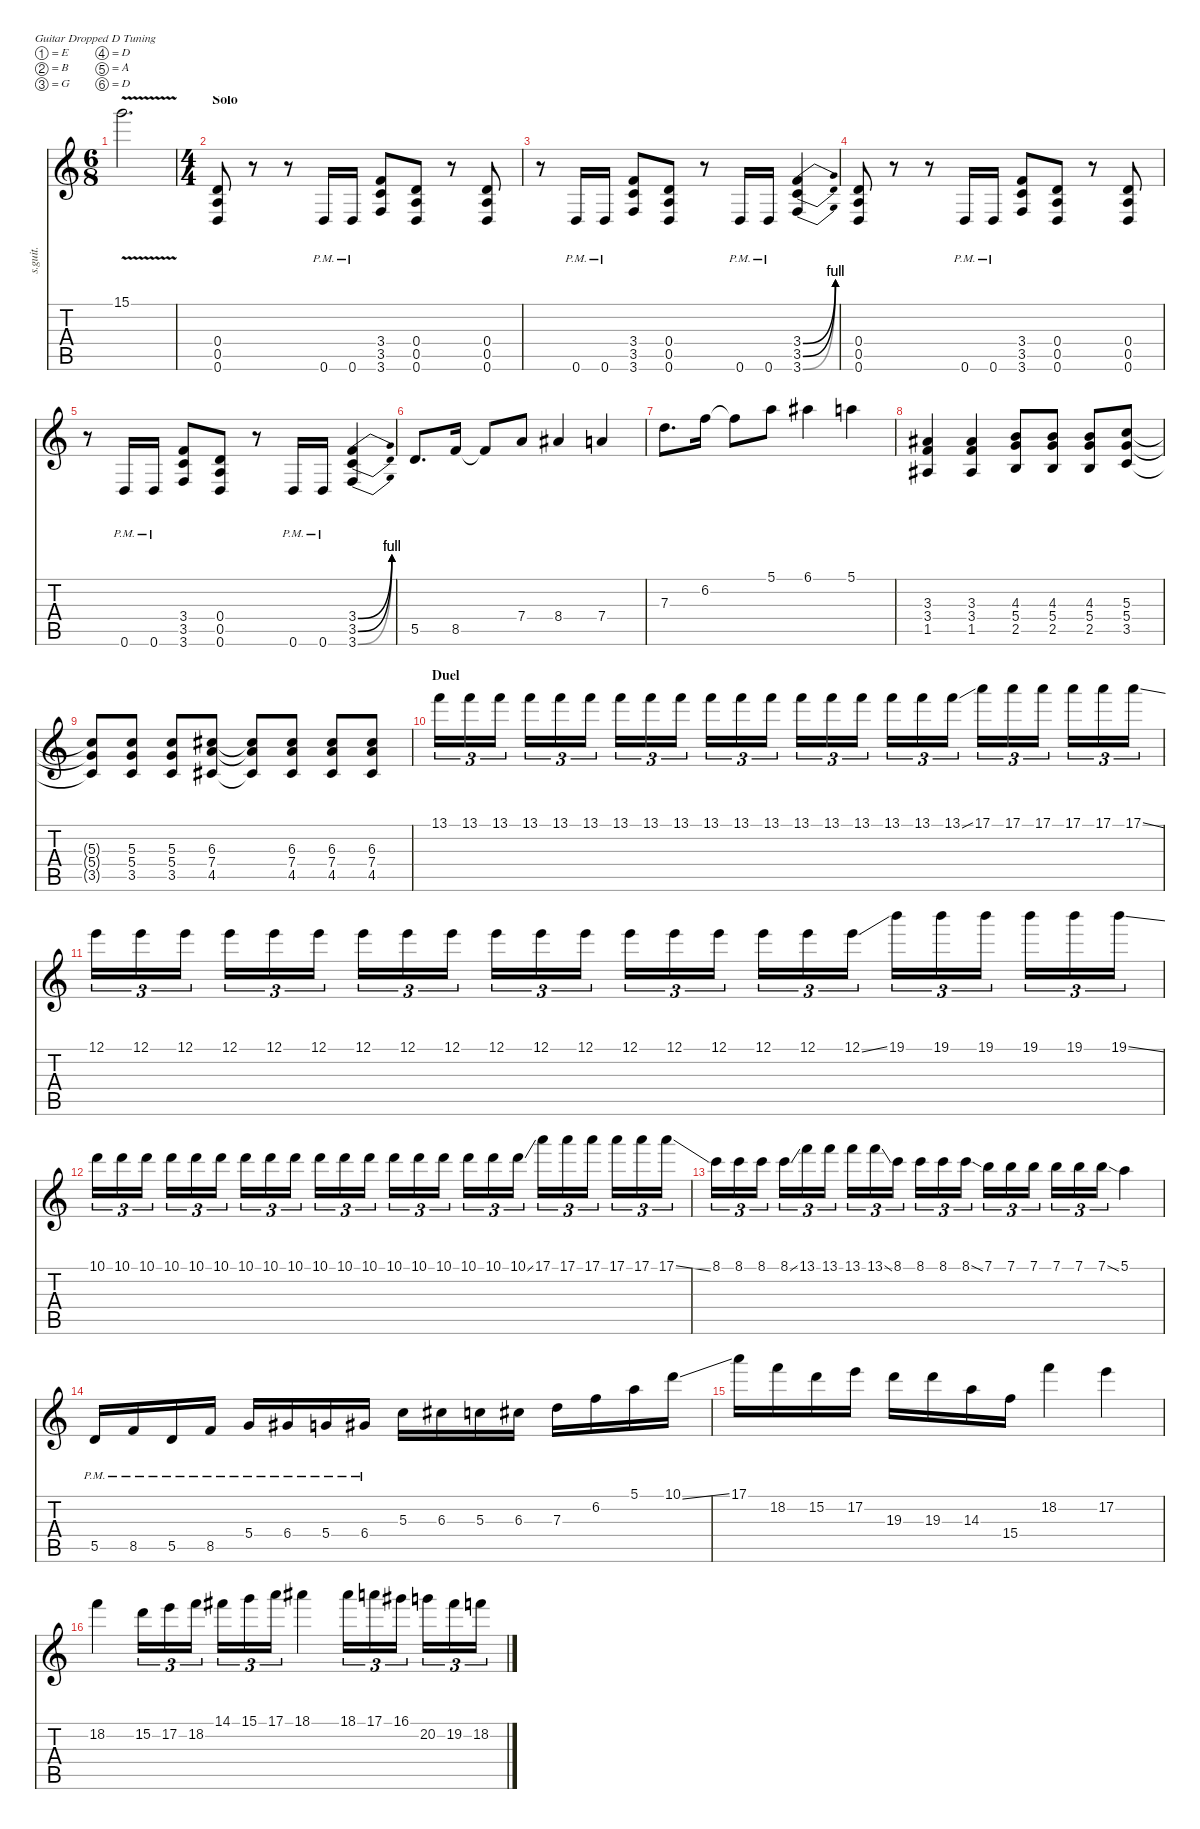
\defaultSystemsLayout 4
\hideDynamics
\bracketExtendMode nobrackets
\track ("Rhythm - Zacky Vengeance" "s.guit.") {instrument distortionguitar}
\staff {score tabs}
\tuning (E4 B3 G3 D3 A2 D2)
\ts (6 8)
\tempo (130 hide)
\clef g2
\ks c
15.1{v}.2{d lyrics (0 "") lyrics (1 "") lyrics (2 "") lyrics (3 "") lyrics (4 "") dy f} |
\ts (4 4)
\beaming (8 2 2 2 2)
\section ("" "Solo")
(0.4 0.5 0.6).8{lyrics (0 "") lyrics (1 "") lyrics (2 "") lyrics (3 "") lyrics (4 "")} r.8 r.8 0.6{pm}.16{lyrics (0 "") lyrics (1 "") lyrics (2 "") lyrics (3 "") lyrics (4 "")} 0.6{pm}.16{lyrics (0 "") lyrics (1 "") lyrics (2 "") lyrics (3 "") lyrics (4 "")} (3.4 3.5 3.6).8{lyrics (0 "") lyrics (1 "") lyrics (2 "") lyrics (3 "") lyrics (4 "")} (0.4 0.5 0.6).8{lyrics (0 "") lyrics (1 "") lyrics (2 "") lyrics (3 "") lyrics (4 "")} r.8 (0.4 0.5 0.6).8{lyrics (0 "") lyrics (1 "") lyrics (2 "") lyrics (3 "") lyrics (4 "")} |
r.8 0.6{pm}.16{lyrics (0 "") lyrics (1 "") lyrics (2 "") lyrics (3 "") lyrics (4 "")} 0.6{pm}.16{lyrics (0 "") lyrics (1 "") lyrics (2 "") lyrics (3 "") lyrics (4 "")} (3.4 3.5 3.6).8{lyrics (0 "") lyrics (1 "") lyrics (2 "") lyrics (3 "") lyrics (4 "")} (0.4 0.5 0.6).8{lyrics (0 "") lyrics (1 "") lyrics (2 "") lyrics (3 "") lyrics (4 "")} r.8 0.6{pm}.16{lyrics (0 "") lyrics (1 "") lyrics (2 "") lyrics (3 "") lyrics (4 "")} 0.6{pm}.16{lyrics (0 "") lyrics (1 "") lyrics (2 "") lyrics (3 "") lyrics (4 "")} (3.4{be (bend 0 0 60 4)} 3.5{be (bend 0 0 60 4)} 3.6{be (bend 0 0 60 4)}).4{lyrics (0 "") lyrics (1 "") lyrics (2 "") lyrics (3 "") lyrics (4 "")} |
(0.4 0.5 0.6).8{lyrics (0 "") lyrics (1 "") lyrics (2 "") lyrics (3 "") lyrics (4 "")} r.8 r.8 0.6{pm}.16{lyrics (0 "") lyrics (1 "") lyrics (2 "") lyrics (3 "") lyrics (4 "")} 0.6{pm}.16{lyrics (0 "") lyrics (1 "") lyrics (2 "") lyrics (3 "") lyrics (4 "")} (3.4 3.5 3.6).8{lyrics (0 "") lyrics (1 "") lyrics (2 "") lyrics (3 "") lyrics (4 "")} (0.4 0.5 0.6).8{lyrics (0 "") lyrics (1 "") lyrics (2 "") lyrics (3 "") lyrics (4 "")} r.8 (0.4 0.5 0.6).8{lyrics (0 "") lyrics (1 "") lyrics (2 "") lyrics (3 "") lyrics (4 "")} |
r.8 0.6{pm}.16{lyrics (0 "") lyrics (1 "") lyrics (2 "") lyrics (3 "") lyrics (4 "")} 0.6{pm}.16{lyrics (0 "") lyrics (1 "") lyrics (2 "") lyrics (3 "") lyrics (4 "")} (3.4 3.5 3.6).8{lyrics (0 "") lyrics (1 "") lyrics (2 "") lyrics (3 "") lyrics (4 "")} (0.4 0.5 0.6).8{lyrics (0 "") lyrics (1 "") lyrics (2 "") lyrics (3 "") lyrics (4 "")} r.8 0.6{pm}.16{lyrics (0 "") lyrics (1 "") lyrics (2 "") lyrics (3 "") lyrics (4 "")} 0.6{pm}.16{lyrics (0 "") lyrics (1 "") lyrics (2 "") lyrics (3 "") lyrics (4 "")} (3.4{be (bend 0 0 60 4)} 3.5{be (bend 0 0 60 4)} 3.6{be (bend 0 0 60 4)}).4{lyrics (0 "") lyrics (1 "") lyrics (2 "") lyrics (3 "") lyrics (4 "")} |
5.5.8{d lyrics (0 "") lyrics (1 "") lyrics (2 "") lyrics (3 "") lyrics (4 "")} 8.5.16{lyrics (0 "") lyrics (1 "") lyrics (2 "") lyrics (3 "") lyrics (4 "")} 8.5{t}.8{lyrics (0 "") lyrics (1 "") lyrics (2 "") lyrics (3 "") lyrics (4 "")} 7.4.8{lyrics (0 "") lyrics (1 "") lyrics (2 "") lyrics (3 "") lyrics (4 "")} 8.4{acc #}.4{lyrics (0 "") lyrics (1 "") lyrics (2 "") lyrics (3 "") lyrics (4 "")} 7.4.4{lyrics (0 "") lyrics (1 "") lyrics (2 "") lyrics (3 "") lyrics (4 "")} |
7.3.8{d lyrics (0 "") lyrics (1 "") lyrics (2 "") lyrics (3 "") lyrics (4 "")} 6.2.16{lyrics (0 "") lyrics (1 "") lyrics (2 "") lyrics (3 "") lyrics (4 "")} 6.2{t}.8{lyrics (0 "") lyrics (1 "") lyrics (2 "") lyrics (3 "") lyrics (4 "")} 5.1.8{lyrics (0 "") lyrics (1 "") lyrics (2 "") lyrics (3 "") lyrics (4 "")} 6.1{acc #}.4{lyrics (0 "") lyrics (1 "") lyrics (2 "") lyrics (3 "") lyrics (4 "")} 5.1.4{lyrics (0 "") lyrics (1 "") lyrics (2 "") lyrics (3 "") lyrics (4 "")} |
(3.3{acc #} 3.4 1.5{acc #}).4{lyrics (0 "") lyrics (1 "") lyrics (2 "") lyrics (3 "") lyrics (4 "")} (3.3{acc #} 3.4 1.5{acc #}).4{lyrics (0 "") lyrics (1 "") lyrics (2 "") lyrics (3 "") lyrics (4 "")} (4.3 5.4 2.5).8{lyrics (0 "") lyrics (1 "") lyrics (2 "") lyrics (3 "") lyrics (4 "")} (4.3 5.4 2.5).8{lyrics (0 "") lyrics (1 "") lyrics (2 "") lyrics (3 "") lyrics (4 "")} (4.3 5.4 2.5).8{lyrics (0 "") lyrics (1 "") lyrics (2 "") lyrics (3 "") lyrics (4 "")} (5.3 5.4 3.5).8{lyrics (0 "") lyrics (1 "") lyrics (2 "") lyrics (3 "") lyrics (4 "")} |
(5.3{t} 5.4{t} 3.5{t}).8{lyrics (0 "") lyrics (1 "") lyrics (2 "") lyrics (3 "") lyrics (4 "")} (5.3 5.4 3.5).8{lyrics (0 "") lyrics (1 "") lyrics (2 "") lyrics (3 "") lyrics (4 "")} (5.3 5.4 3.5).8{lyrics (0 "") lyrics (1 "") lyrics (2 "") lyrics (3 "") lyrics (4 "")} (6.3{acc #} 7.4 4.5{acc #}).8{lyrics (0 "") lyrics (1 "") lyrics (2 "") lyrics (3 "") lyrics (4 "")} (6.3{t acc #} 7.4{t} 4.5{t acc #}).8{lyrics (0 "") lyrics (1 "") lyrics (2 "") lyrics (3 "") lyrics (4 "")} (6.3{acc #} 7.4 4.5{acc #}).8{lyrics (0 "") lyrics (1 "") lyrics (2 "") lyrics (3 "") lyrics (4 "")} (6.3{acc #} 7.4 4.5{acc #}).8{lyrics (0 "") lyrics (1 "") lyrics (2 "") lyrics (3 "") lyrics (4 "")} (6.3{acc #} 7.4 4.5{acc #}).8{lyrics (0 "") lyrics (1 "") lyrics (2 "") lyrics (3 "") lyrics (4 "")} |
\section ("" "Duel")
13.1.16{tu (3 2) lyrics (0 "") lyrics (1 "") lyrics (2 "") lyrics (3 "") lyrics (4 "")} 13.1.16{tu (3 2) lyrics (0 "") lyrics (1 "") lyrics (2 "") lyrics (3 "") lyrics (4 "")} 13.1.16{tu (3 2) lyrics (0 "") lyrics (1 "") lyrics (2 "") lyrics (3 "") lyrics (4 "")} 13.1.16{tu (3 2) lyrics (0 "") lyrics (1 "") lyrics (2 "") lyrics (3 "") lyrics (4 "")} 13.1.16{tu (3 2) lyrics (0 "") lyrics (1 "") lyrics (2 "") lyrics (3 "") lyrics (4 "")} 13.1.16{tu (3 2) lyrics (0 "") lyrics (1 "") lyrics (2 "") lyrics (3 "") lyrics (4 "")} 13.1.16{tu (3 2) lyrics (0 "") lyrics (1 "") lyrics (2 "") lyrics (3 "") lyrics (4 "")} 13.1.16{tu (3 2) lyrics (0 "") lyrics (1 "") lyrics (2 "") lyrics (3 "") lyrics (4 "")} 13.1.16{tu (3 2) lyrics (0 "") lyrics (1 "") lyrics (2 "") lyrics (3 "") lyrics (4 "")} 13.1.16{tu (3 2) lyrics (0 "") lyrics (1 "") lyrics (2 "") lyrics (3 "") lyrics (4 "")} 13.1.16{tu (3 2) lyrics (0 "") lyrics (1 "") lyrics (2 "") lyrics (3 "") lyrics (4 "")} 13.1.16{tu (3 2) lyrics (0 "") lyrics (1 "") lyrics (2 "") lyrics (3 "") lyrics (4 "")} 13.1.16{tu (3 2) lyrics (0 "") lyrics (1 "") lyrics (2 "") lyrics (3 "") lyrics (4 "")} 13.1.16{tu (3 2) lyrics (0 "") lyrics (1 "") lyrics (2 "") lyrics (3 "") lyrics (4 "")} 13.1.16{tu (3 2) lyrics (0 "") lyrics (1 "") lyrics (2 "") lyrics (3 "") lyrics (4 "")} 13.1.16{tu (3 2) lyrics (0 "") lyrics (1 "") lyrics (2 "") lyrics (3 "") lyrics (4 "")} 13.1.16{tu (3 2) lyrics (0 "") lyrics (1 "") lyrics (2 "") lyrics (3 "") lyrics (4 "")} 13.1{ss}.16{tu (3 2) lyrics (0 "") lyrics (1 "") lyrics (2 "") lyrics (3 "") lyrics (4 "")} 17.1.16{tu (3 2) lyrics (0 "") lyrics (1 "") lyrics (2 "") lyrics (3 "") lyrics (4 "")} 17.1.16{tu (3 2) lyrics (0 "") lyrics (1 "") lyrics (2 "") lyrics (3 "") lyrics (4 "")} 17.1.16{tu (3 2) lyrics (0 "") lyrics (1 "") lyrics (2 "") lyrics (3 "") lyrics (4 "")} 17.1.16{tu (3 2) lyrics (0 "") lyrics (1 "") lyrics (2 "") lyrics (3 "") lyrics (4 "")} 17.1.16{tu (3 2) lyrics (0 "") lyrics (1 "") lyrics (2 "") lyrics (3 "") lyrics (4 "")} 17.1{ss}.16{tu (3 2) lyrics (0 "") lyrics (1 "") lyrics (2 "") lyrics (3 "") lyrics (4 "")} |
12.1.16{tu (3 2) lyrics (0 "") lyrics (1 "") lyrics (2 "") lyrics (3 "") lyrics (4 "")} 12.1.16{tu (3 2) lyrics (0 "") lyrics (1 "") lyrics (2 "") lyrics (3 "") lyrics (4 "")} 12.1.16{tu (3 2) lyrics (0 "") lyrics (1 "") lyrics (2 "") lyrics (3 "") lyrics (4 "")} 12.1.16{tu (3 2) lyrics (0 "") lyrics (1 "") lyrics (2 "") lyrics (3 "") lyrics (4 "")} 12.1.16{tu (3 2) lyrics (0 "") lyrics (1 "") lyrics (2 "") lyrics (3 "") lyrics (4 "")} 12.1.16{tu (3 2) lyrics (0 "") lyrics (1 "") lyrics (2 "") lyrics (3 "") lyrics (4 "")} 12.1.16{tu (3 2) lyrics (0 "") lyrics (1 "") lyrics (2 "") lyrics (3 "") lyrics (4 "")} 12.1.16{tu (3 2) lyrics (0 "") lyrics (1 "") lyrics (2 "") lyrics (3 "") lyrics (4 "")} 12.1.16{tu (3 2) lyrics (0 "") lyrics (1 "") lyrics (2 "") lyrics (3 "") lyrics (4 "")} 12.1.16{tu (3 2) lyrics (0 "") lyrics (1 "") lyrics (2 "") lyrics (3 "") lyrics (4 "")} 12.1.16{tu (3 2) lyrics (0 "") lyrics (1 "") lyrics (2 "") lyrics (3 "") lyrics (4 "")} 12.1.16{tu (3 2) lyrics (0 "") lyrics (1 "") lyrics (2 "") lyrics (3 "") lyrics (4 "")} 12.1.16{tu (3 2) lyrics (0 "") lyrics (1 "") lyrics (2 "") lyrics (3 "") lyrics (4 "")} 12.1.16{tu (3 2) lyrics (0 "") lyrics (1 "") lyrics (2 "") lyrics (3 "") lyrics (4 "")} 12.1.16{tu (3 2) lyrics (0 "") lyrics (1 "") lyrics (2 "") lyrics (3 "") lyrics (4 "")} 12.1.16{tu (3 2) lyrics (0 "") lyrics (1 "") lyrics (2 "") lyrics (3 "") lyrics (4 "")} 12.1.16{tu (3 2) lyrics (0 "") lyrics (1 "") lyrics (2 "") lyrics (3 "") lyrics (4 "")} 12.1{ss}.16{tu (3 2) lyrics (0 "") lyrics (1 "") lyrics (2 "") lyrics (3 "") lyrics (4 "")} 19.1.16{tu (3 2) lyrics (0 "") lyrics (1 "") lyrics (2 "") lyrics (3 "") lyrics (4 "")} 19.1.16{tu (3 2) lyrics (0 "") lyrics (1 "") lyrics (2 "") lyrics (3 "") lyrics (4 "")} 19.1.16{tu (3 2) lyrics (0 "") lyrics (1 "") lyrics (2 "") lyrics (3 "") lyrics (4 "")} 19.1.16{tu (3 2) lyrics (0 "") lyrics (1 "") lyrics (2 "") lyrics (3 "") lyrics (4 "")} 19.1.16{tu (3 2) lyrics (0 "") lyrics (1 "") lyrics (2 "") lyrics (3 "") lyrics (4 "")} 19.1{ss}.16{tu (3 2) lyrics (0 "") lyrics (1 "") lyrics (2 "") lyrics (3 "") lyrics (4 "")} |
10.1.16{tu (3 2) lyrics (0 "") lyrics (1 "") lyrics (2 "") lyrics (3 "") lyrics (4 "")} 10.1.16{tu (3 2) lyrics (0 "") lyrics (1 "") lyrics (2 "") lyrics (3 "") lyrics (4 "")} 10.1.16{tu (3 2) lyrics (0 "") lyrics (1 "") lyrics (2 "") lyrics (3 "") lyrics (4 "")} 10.1.16{tu (3 2) lyrics (0 "") lyrics (1 "") lyrics (2 "") lyrics (3 "") lyrics (4 "")} 10.1.16{tu (3 2) lyrics (0 "") lyrics (1 "") lyrics (2 "") lyrics (3 "") lyrics (4 "")} 10.1.16{tu (3 2) lyrics (0 "") lyrics (1 "") lyrics (2 "") lyrics (3 "") lyrics (4 "")} 10.1.16{tu (3 2) lyrics (0 "") lyrics (1 "") lyrics (2 "") lyrics (3 "") lyrics (4 "")} 10.1.16{tu (3 2) lyrics (0 "") lyrics (1 "") lyrics (2 "") lyrics (3 "") lyrics (4 "")} 10.1.16{tu (3 2) lyrics (0 "") lyrics (1 "") lyrics (2 "") lyrics (3 "") lyrics (4 "")} 10.1.16{tu (3 2) lyrics (0 "") lyrics (1 "") lyrics (2 "") lyrics (3 "") lyrics (4 "")} 10.1.16{tu (3 2) lyrics (0 "") lyrics (1 "") lyrics (2 "") lyrics (3 "") lyrics (4 "")} 10.1.16{tu (3 2) lyrics (0 "") lyrics (1 "") lyrics (2 "") lyrics (3 "") lyrics (4 "")} 10.1.16{tu (3 2) lyrics (0 "") lyrics (1 "") lyrics (2 "") lyrics (3 "") lyrics (4 "")} 10.1.16{tu (3 2) lyrics (0 "") lyrics (1 "") lyrics (2 "") lyrics (3 "") lyrics (4 "")} 10.1.16{tu (3 2) lyrics (0 "") lyrics (1 "") lyrics (2 "") lyrics (3 "") lyrics (4 "")} 10.1.16{tu (3 2) lyrics (0 "") lyrics (1 "") lyrics (2 "") lyrics (3 "") lyrics (4 "")} 10.1.16{tu (3 2) lyrics (0 "") lyrics (1 "") lyrics (2 "") lyrics (3 "") lyrics (4 "")} 10.1{ss}.16{tu (3 2) lyrics (0 "") lyrics (1 "") lyrics (2 "") lyrics (3 "") lyrics (4 "")} 17.1.16{tu (3 2) lyrics (0 "") lyrics (1 "") lyrics (2 "") lyrics (3 "") lyrics (4 "")} 17.1.16{tu (3 2) lyrics (0 "") lyrics (1 "") lyrics (2 "") lyrics (3 "") lyrics (4 "")} 17.1.16{tu (3 2) lyrics (0 "") lyrics (1 "") lyrics (2 "") lyrics (3 "") lyrics (4 "")} 17.1.16{tu (3 2) lyrics (0 "") lyrics (1 "") lyrics (2 "") lyrics (3 "") lyrics (4 "")} 17.1.16{tu (3 2) lyrics (0 "") lyrics (1 "") lyrics (2 "") lyrics (3 "") lyrics (4 "")} 17.1{ss}.16{tu (3 2) lyrics (0 "") lyrics (1 "") lyrics (2 "") lyrics (3 "") lyrics (4 "")} |
8.1.16{tu (3 2) lyrics (0 "") lyrics (1 "") lyrics (2 "") lyrics (3 "") lyrics (4 "")} 8.1.16{tu (3 2) lyrics (0 "") lyrics (1 "") lyrics (2 "") lyrics (3 "") lyrics (4 "")} 8.1.16{tu (3 2) lyrics (0 "") lyrics (1 "") lyrics (2 "") lyrics (3 "") lyrics (4 "")} 8.1{ss}.16{tu (3 2) lyrics (0 "") lyrics (1 "") lyrics (2 "") lyrics (3 "") lyrics (4 "")} 13.1.16{tu (3 2) lyrics (0 "") lyrics (1 "") lyrics (2 "") lyrics (3 "") lyrics (4 "")} 13.1.16{tu (3 2) lyrics (0 "") lyrics (1 "") lyrics (2 "") lyrics (3 "") lyrics (4 "")} 13.1.16{tu (3 2) lyrics (0 "") lyrics (1 "") lyrics (2 "") lyrics (3 "") lyrics (4 "")} 13.1{ss}.16{tu (3 2) lyrics (0 "") lyrics (1 "") lyrics (2 "") lyrics (3 "") lyrics (4 "")} 8.1.16{tu (3 2) lyrics (0 "") lyrics (1 "") lyrics (2 "") lyrics (3 "") lyrics (4 "")} 8.1.16{tu (3 2) lyrics (0 "") lyrics (1 "") lyrics (2 "") lyrics (3 "") lyrics (4 "")} 8.1.16{tu (3 2) lyrics (0 "") lyrics (1 "") lyrics (2 "") lyrics (3 "") lyrics (4 "")} 8.1{ss}.16{tu (3 2) lyrics (0 "") lyrics (1 "") lyrics (2 "") lyrics (3 "") lyrics (4 "")} 7.1.16{tu (3 2) lyrics (0 "") lyrics (1 "") lyrics (2 "") lyrics (3 "") lyrics (4 "")} 7.1.16{tu (3 2) lyrics (0 "") lyrics (1 "") lyrics (2 "") lyrics (3 "") lyrics (4 "")} 7.1.16{tu (3 2) lyrics (0 "") lyrics (1 "") lyrics (2 "") lyrics (3 "") lyrics (4 "")} 7.1.16{tu (3 2) lyrics (0 "") lyrics (1 "") lyrics (2 "") lyrics (3 "") lyrics (4 "")} 7.1.16{tu (3 2) lyrics (0 "") lyrics (1 "") lyrics (2 "") lyrics (3 "") lyrics (4 "")} 7.1{ss}.16{tu (3 2) lyrics (0 "") lyrics (1 "") lyrics (2 "") lyrics (3 "") lyrics (4 "")} 5.1.4{lyrics (0 "") lyrics (1 "") lyrics (2 "") lyrics (3 "") lyrics (4 "")} |
5.5{pm}.16{lyrics (0 "") lyrics (1 "") lyrics (2 "") lyrics (3 "") lyrics (4 "")} 8.5{pm}.16{lyrics (0 "") lyrics (1 "") lyrics (2 "") lyrics (3 "") lyrics (4 "")} 5.5{pm}.16{lyrics (0 "") lyrics (1 "") lyrics (2 "") lyrics (3 "") lyrics (4 "")} 8.5{pm}.16{lyrics (0 "") lyrics (1 "") lyrics (2 "") lyrics (3 "") lyrics (4 "")} 5.4{pm}.16{lyrics (0 "") lyrics (1 "") lyrics (2 "") lyrics (3 "") lyrics (4 "")} 6.4{pm acc #}.16{lyrics (0 "") lyrics (1 "") lyrics (2 "") lyrics (3 "") lyrics (4 "")} 5.4{pm}.16{lyrics (0 "") lyrics (1 "") lyrics (2 "") lyrics (3 "") lyrics (4 "")} 6.4{pm acc #}.16{lyrics (0 "") lyrics (1 "") lyrics (2 "") lyrics (3 "") lyrics (4 "")} 5.3.16{lyrics (0 "") lyrics (1 "") lyrics (2 "") lyrics (3 "") lyrics (4 "")} 6.3{acc #}.16{lyrics (0 "") lyrics (1 "") lyrics (2 "") lyrics (3 "") lyrics (4 "")} 5.3.16{lyrics (0 "") lyrics (1 "") lyrics (2 "") lyrics (3 "") lyrics (4 "")} 6.3{acc #}.16{lyrics (0 "") lyrics (1 "") lyrics (2 "") lyrics (3 "") lyrics (4 "")} 7.3.16{lyrics (0 "") lyrics (1 "") lyrics (2 "") lyrics (3 "") lyrics (4 "")} 6.2.16{lyrics (0 "") lyrics (1 "") lyrics (2 "") lyrics (3 "") lyrics (4 "")} 5.1.16{lyrics (0 "") lyrics (1 "") lyrics (2 "") lyrics (3 "") lyrics (4 "")} 10.1{ss}.16{lyrics (0 "") lyrics (1 "") lyrics (2 "") lyrics (3 "") lyrics (4 "")} |
17.1.16{lyrics (0 "") lyrics (1 "") lyrics (2 "") lyrics (3 "") lyrics (4 "")} 18.2.16{lyrics (0 "") lyrics (1 "") lyrics (2 "") lyrics (3 "") lyrics (4 "")} 15.2.16{lyrics (0 "") lyrics (1 "") lyrics (2 "") lyrics (3 "") lyrics (4 "")} 17.2.16{lyrics (0 "") lyrics (1 "") lyrics (2 "") lyrics (3 "") lyrics (4 "")} 19.3.16{lyrics (0 "") lyrics (1 "") lyrics (2 "") lyrics (3 "") lyrics (4 "")} 19.3.16{lyrics (0 "") lyrics (1 "") lyrics (2 "") lyrics (3 "") lyrics (4 "")} 14.3.16{lyrics (0 "") lyrics (1 "") lyrics (2 "") lyrics (3 "") lyrics (4 "")} 15.4.16{lyrics (0 "") lyrics (1 "") lyrics (2 "") lyrics (3 "") lyrics (4 "")} 18.2.4{lyrics (0 "") lyrics (1 "") lyrics (2 "") lyrics (3 "") lyrics (4 "")} 17.2.4{lyrics (0 "") lyrics (1 "") lyrics (2 "") lyrics (3 "") lyrics (4 "")} |
18.2.4{lyrics (0 "") lyrics (1 "") lyrics (2 "") lyrics (3 "") lyrics (4 "")} 15.2.16{tu (3 2) lyrics (0 "") lyrics (1 "") lyrics (2 "") lyrics (3 "") lyrics (4 "")} 17.2.16{tu (3 2) lyrics (0 "") lyrics (1 "") lyrics (2 "") lyrics (3 "") lyrics (4 "")} 18.2.16{tu (3 2) lyrics (0 "") lyrics (1 "") lyrics (2 "") lyrics (3 "") lyrics (4 "")} 14.1{acc #}.16{tu (3 2) lyrics (0 "") lyrics (1 "") lyrics (2 "") lyrics (3 "") lyrics (4 "")} 15.1.16{tu (3 2) lyrics (0 "") lyrics (1 "") lyrics (2 "") lyrics (3 "") lyrics (4 "")} 17.1.16{tu (3 2) lyrics (0 "") lyrics (1 "") lyrics (2 "") lyrics (3 "") lyrics (4 "")} 18.1{acc #}.4{lyrics (0 "") lyrics (1 "") lyrics (2 "") lyrics (3 "") lyrics (4 "")} 18.1{acc #}.16{tu (3 2) lyrics (0 "") lyrics (1 "") lyrics (2 "") lyrics (3 "") lyrics (4 "")} 17.1.16{tu (3 2) lyrics (0 "") lyrics (1 "") lyrics (2 "") lyrics (3 "") lyrics (4 "")} 16.1{acc #}.16{tu (3 2) lyrics (0 "") lyrics (1 "") lyrics (2 "") lyrics (3 "") lyrics (4 "")} 20.2.16{tu (3 2) lyrics (0 "") lyrics (1 "") lyrics (2 "") lyrics (3 "") lyrics (4 "")} 19.2{acc #}.16{tu (3 2) lyrics (0 "") lyrics (1 "") lyrics (2 "") lyrics (3 "") lyrics (4 "")} 18.2.16{tu (3 2) lyrics (0 "") lyrics (1 "") lyrics (2 "") lyrics (3 "") lyrics (4 "")}
